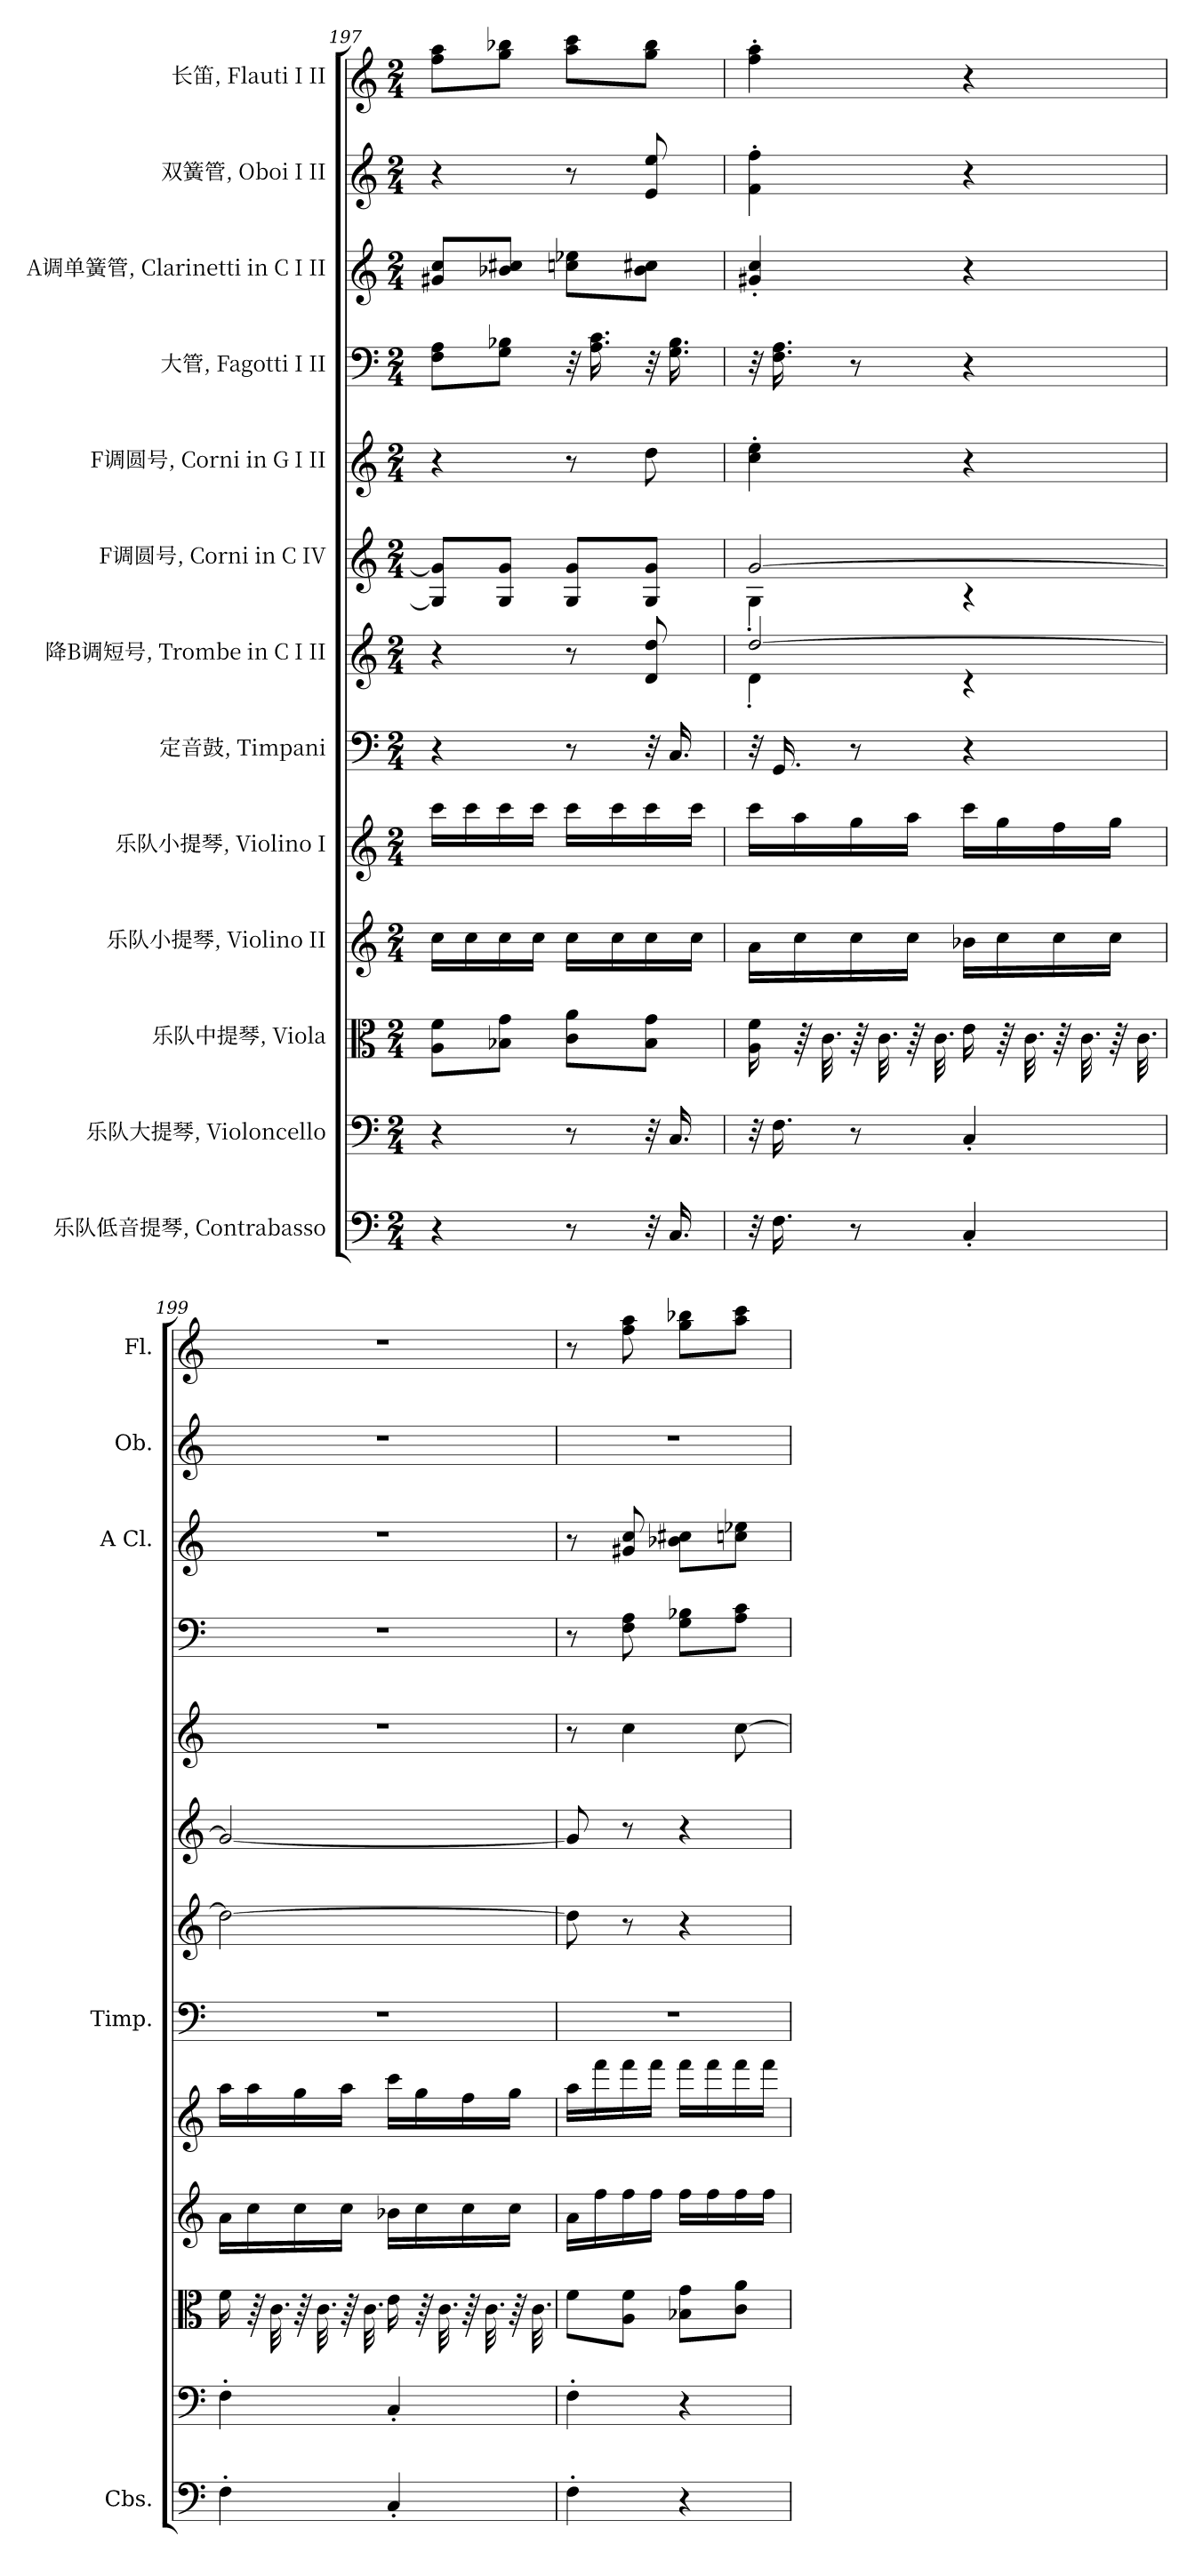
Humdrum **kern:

**kern	**kern	**kern	**kern	**kern	**kern	**kern	**kern	**kern	**kern	**kern	**kern	**kern
*part13	*part12	*part11	*part10	*part9	*part8	*part7	*part6	*part5	*part4	*part3	*part2	*part1
*staff13	*staff12	*staff11	*staff10	*staff9	*staff8	*staff7	*staff6	*staff5	*staff4	*staff3	*staff2	*staff1
*I"乐队低音提琴, Contrabasso	*I"乐队大提琴, Violoncello	*I"乐队中提琴, Viola	*I"乐队小提琴, Violino II	*I"乐队小提琴, Violino I	*I"定音鼓, Timpani	*I"降B调短号, Trombe in C I II	*I"F调圆号, Corni in C IV	*I"F调圆号, Corni in G I II	*I"大管, Fagotti I II	*I"A调单簧管, Clarinetti in C I II	*I"双簧管, Oboi I II	*I"长笛, Flauti I II
*I'Cbs.	*	*	*	*	*I'Timp.	*	*	*	*	*I'A Cl.	*I'Ob.	*I'Fl.
!!LO:PB:g=z
*clefF4	*clefF4	*clefC3	*clefG2	*clefG2	*clefF4	*clefG2	*clefG2	*clefG2	*clefF4	*clefG2	*clefG2	*clefG2
*ITrd7c12	*	*	*	*	*	*ITrd1c2	*ITrd4c7	*ITrd4c7	*	*ITrd2c3	*	*
*k[]	*k[]	*k[]	*k[]	*k[]	*k[]	*k[b-e-]	*k[b-]	*k[b-]	*k[]	*k[f#c#g#]	*k[]	*k[]
*M2/4	*M2/4	*M2/4	*M2/4	*M2/4	*M2/4	*M2/4	*M2/4	*M2/4	*M2/4	*M2/4	*M2/4	*M2/4
*MM125	*MM125	*MM125	*MM125	*MM125	*MM125	*MM125	*MM125	*MM125	*MM125	*MM125	*MM125	*MM125
=197	=197	=197	=197	=197	=197	=197	=197	=197	=197	=197	=197	=197
4r	4r	8A\ 8f\L	16cc\LL	16ccc\LL	4r	4r	8C/] 8c/]L	4r	8F\ 8A\L	8e#X/ 8a/L	4r	8ff\ 8aa\L
.	.	.	16cc\	16ccc\	.	.	.	.	.	.	.	.
.	.	8B-X\ 8g\J	16cc\	16ccc\	.	.	8C/ 8c/J	.	8G\ 8B-X\J	8gn/ 8a#X/J	.	8gg\ 8bb-X\J
.	.	.	16cc\JJ	16ccc\JJ	.	.	.	.	.	.	.	.
*	*	*	*	*	*	*	*	*	*	*	*	*MM135
8r	8r	8c\ 8a\L	16cc\LL	16ccc\LL	8r	8r	8C/ 8c/L	8r	32r	8an\ 8ccn\L	8r	8aa\ 8ccc\L
.	.	.	.	.	.	.	.	.	16.A\ 16.c\	.	.	.
.	.	.	16cc\	16ccc\	.	.	.	.	.	.	.	.
32r	32r	8B-\ 8g\J	16cc\	16ccc\	32r	8c/ 8cc/	8C/ 8c/J	8g\	32r	8g\ 8a#X\J	8e/ 8ee/	8gg\ 8bb-\J
16.CC/	16.C/	.	.	.	16.C/	.	.	.	16.G\ 16.B-\	.	.	.
.	.	.	16cc\JJ	16ccc\JJ	.	.	.	.	.	.	.	.
=198	=198	=198	=198	=198	=198	=198	=198	=198	=198	=198	=198	=198
*	*	*	*	*	*	*	*	*	*	*	*	*MM125
*	*	*	*	*	*	*^	*^	*	*	*	*	*
32r	32r	16A\ 16f\	16a\LL	16ccc\LL	32r	[2cc/	4c'\	[2c/	4C'\	4f\' 4a\'	32r	4e#X/' 4a/'	4f\' 4ff\'	4ff\' 4aa\'
16.FF\	16.F\	.	.	.	16.GG/	.	.	.	.	.	16.F\ 16.A\	.	.	.
.	.	64r	16cc\	16aa\	.	.	.	.	.	.	.	.	.	.
.	.	32.c\	.	.	.	.	.	.	.	.	.	.	.	.
8r	8r	64r	16cc\	16gg\	8r	.	.	.	.	.	8r	.	.	.
.	.	32.c\	.	.	.	.	.	.	.	.	.	.	.	.
.	.	64r	16cc\JJ	16aa\JJ	.	.	.	.	.	.	.	.	.	.
.	.	32.c\	.	.	.	.	.	.	.	.	.	.	.	.
*	*	*	*	*	*	*	*	*	*	*	*	*	*	*MM135
4CC'/	4C'/	16e\	16b-X\LL	16ccc\LL	4r	.	4r	.	4r	4r	4r	4r	4r	4r
.	.	64r	16cc\	16gg\	.	.	.	.	.	.	.	.	.	.
.	.	32.c\	.	.	.	.	.	.	.	.	.	.	.	.
.	.	64r	16cc\	16ff\	.	.	.	.	.	.	.	.	.	.
.	.	32.c\	.	.	.	.	.	.	.	.	.	.	.	.
.	.	64r	16cc\JJ	16gg\JJ	.	.	.	.	.	.	.	.	.	.
.	.	32.c\	.	.	.	.	.	.	.	.	.	.	.	.
*	*	*	*	*	*	*v	*v	*	*	*	*	*	*	*
*	*	*	*	*	*	*	*v	*v	*	*	*	*	*
!!LO:PB:g=z
=199	=199	=199	=199	=199	=199	=199	=199	=199	=199	=199	=199	=199
*	*	*	*	*	*	*	*	*	*	*	*	*MM125
4FF'\	4F'\	16f\	16a\LL	16aa\LL	2r	2cc\_	2c/_	2r	2r	2r	2r	2r
.	.	64r	16cc\	16aa\	.	.	.	.	.	.	.	.
.	.	32.c\	.	.	.	.	.	.	.	.	.	.
.	.	64r	16cc\	16gg\	.	.	.	.	.	.	.	.
.	.	32.c\	.	.	.	.	.	.	.	.	.	.
.	.	64r	16cc\JJ	16aa\JJ	.	.	.	.	.	.	.	.
.	.	32.c\	.	.	.	.	.	.	.	.	.	.
4CC'/	4C'/	16e\	16b-X\LL	16ccc\LL	.	.	.	.	.	.	.	.
.	.	64r	16cc\	16gg\	.	.	.	.	.	.	.	.
.	.	32.c\	.	.	.	.	.	.	.	.	.	.
.	.	64r	16cc\	16ff\	.	.	.	.	.	.	.	.
.	.	32.c\	.	.	.	.	.	.	.	.	.	.
.	.	64r	16cc\JJ	16gg\JJ	.	.	.	.	.	.	.	.
.	.	32.c\	.	.	.	.	.	.	.	.	.	.
=200	=200	=200	=200	=200	=200	=200	=200	=200	=200	=200	=200	=200
*	*	*	*	*	*	*	*	*	*	*	*	*MM125
4FF'\	4F'\	8f\L	16a\LL	16aa\LL	2r	8cc\]	8c/]	8r	8r	8r	2r	8r
.	.	.	16ff\	16fff\	.	.	.	.	.	.	.	.
.	.	8A\ 8f\J	16ff\	16fff\	.	8r	8r	4f\	8F\ 8A\	8e#X/ 8a/	.	8ff\ 8aa\
.	.	.	16ff\JJ	16fff\JJ	.	.	.	.	.	.	.	.
*	*	*	*	*	*	*	*	*	*	*	*	*MM135
4r	4r	8B-X\ 8g\L	16ff\LL	16fff\LL	.	4r	4r	.	8G\ 8B-X\L	8gn\ 8a#X\L	.	8gg\ 8bb-X\L
.	.	.	16ff\	16fff\	.	.	.	.	.	.	.	.
.	.	8c\ 8a\J	16ff\	16fff\	.	.	.	[8f\	8A\ 8c\J	8an\ 8ccn\J	.	8aa\ 8ccc\J
.	.	.	16ff\JJ	16fff\JJ	.	.	.	.	.	.	.	.
=	=	=	=	=	=	=	=	=	=	=	=	=
*-	*-	*-	*-	*-	*-	*-	*-	*-	*-	*-	*-	*-
